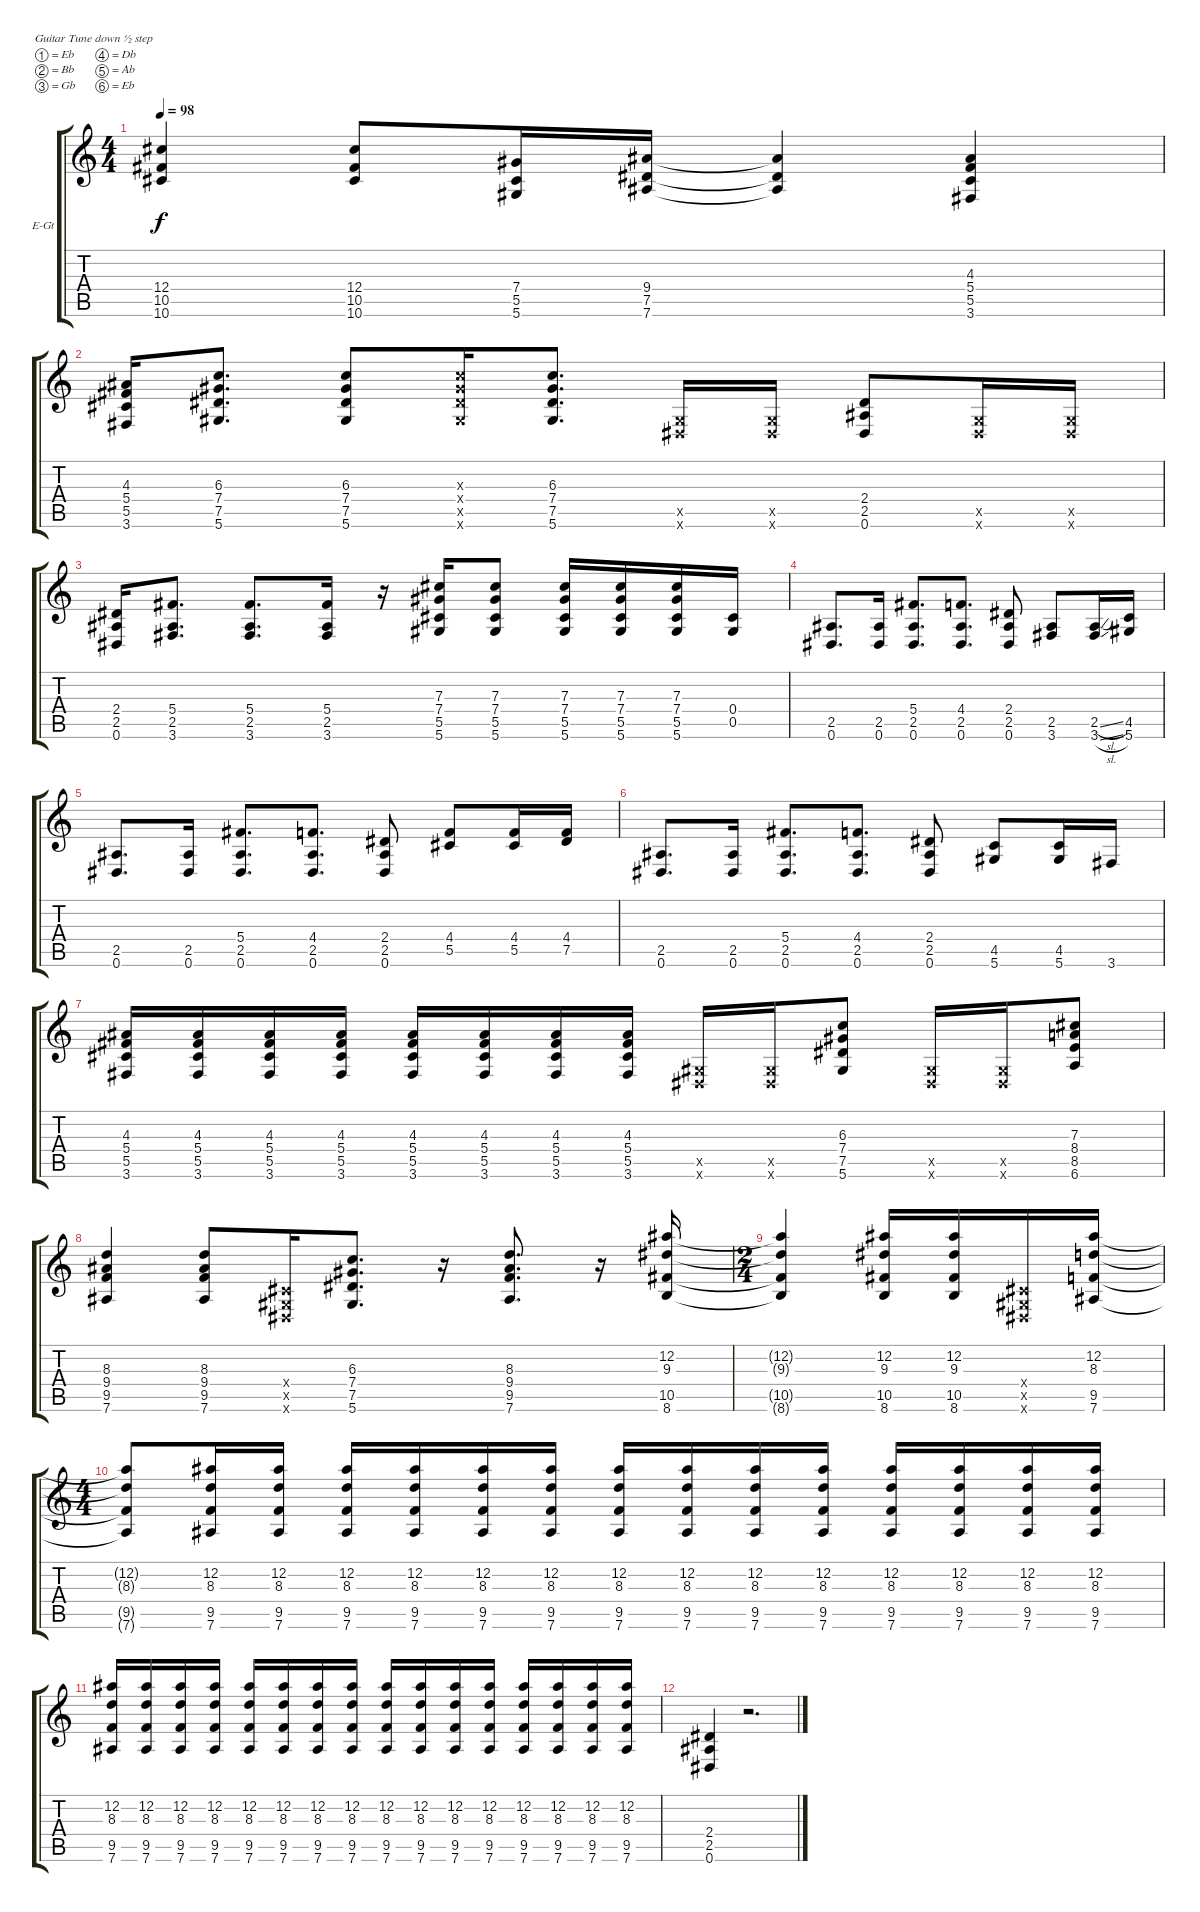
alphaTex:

\bracketExtendMode groupsimilarinstruments
\firstSystemTrackNameOrientation horizontal
\otherSystemsTrackNameOrientation horizontal
\track ("Electric Guitar 1" "E-Gt") {instrument distortionguitar}
\staff {score tabs}
\tuning (Eb4 Bb3 Gb3 Db3 Ab2 Eb2)
\ts (4 4)
\tempo 98
\clef g2
\ks c
(10.6 10.5 12.4).4{dy f} (10.6 10.5 12.4).8 (7.4 5.5 5.6).16 (7.6 7.5 9.4).16 (7.6{t} 7.5{t} 9.4{t}).4 (3.6 5.5 5.4 4.3).4 |
(3.6 5.5 4.3 5.4).16 (5.6 7.5 6.3 7.4).8{d} (5.6 7.5 6.3 7.4).8 (7.5{x} 5.6{x} 7.4{x} 6.3{x}).16 (5.6 7.5 6.3 7.4).8{d} (0.5{x} 0.6{x}).16 (0.6{x} 0.5{x}).16 (0.6 2.5 2.4).8 (0.5{x} 0.6{x}).16 (0.6{x} 0.5{x}).16 |
(0.6 2.5 2.4).16 (3.6 2.5 5.4).8{d} (3.6 2.5 5.4).8{d} (3.6 2.5 5.4).16 r.16 (5.6 5.5 7.4 7.3).16 (5.6 5.5 7.4 7.3).8 (5.6 5.5 7.4 7.3).16 (7.3 7.4 5.5 5.6).16 (5.6 5.5 7.4 7.3).16 (0.5 0.4).16 |
(0.6 2.5).8{d} (0.6 2.5).16 (0.6 2.5 5.4).8{d} (0.6 2.5 4.4).8{d} (0.6 2.5 2.4).8 (3.6 2.5).8 (3.6{sl} 2.5{sl}).16 (5.6 4.5).16 |
(0.6 2.5).8{d} (0.6 2.5).16 (0.6 2.5 5.4).8{d} (0.6 2.5 4.4).8{d} (2.5 2.4 0.6).8 (5.5 4.4).8 (5.5 4.4).16 (7.5 4.4).16 |
(0.6 2.5).8{d} (0.6 2.5).16 (0.6 2.5 5.4).8{d} (0.6 2.5 4.4).8{d} (0.6 2.5 2.4).8 (5.6 4.5).8 (5.6 4.5).16 3.6.16 |
(3.6 5.5 5.4 4.3).16 (3.6 5.5 5.4 4.3).16 (3.6 5.5 5.4 4.3).16 (3.6 5.5 5.4 4.3).16 (3.6 5.5 5.4 4.3).16 (3.6 5.5 5.4 4.3).16 (3.6 5.5 5.4 4.3).16 (3.6 5.5 5.4 4.3).16 (0.6{x} 0.5{x}).16 (0.6{x} 0.5{x}).16 (5.6 7.5 7.4 6.3).8 (0.6{x} 0.5{x}).16 (0.6{x} 0.5{x}).16 (6.6 8.5 8.4 7.3).8 |
(7.6 9.5 9.4 8.3).4 (7.6 9.5 9.4 8.3).8 (0.6{x} 0.5{x} 0.4{x}).16 (5.6 7.5 7.4 6.3).8{d} r.16 (7.6 9.5 9.4 8.3).8{d} r.16 (8.6 10.5 9.3 12.2).16 |
\ts (2 4)
(8.6{t} 10.5{t} 9.3{t} 12.2{t}).4 (8.6 10.5 9.3 12.2).16 (8.6 10.5 9.3 12.2).16 (0.6{x} 0.5{x} 0.4{x}).16 (7.6 9.5 8.3 12.2).16 |
\ts (4 4)
(7.6{t} 9.5{t} 8.3{t} 12.2{t}).8 (7.6 9.5 8.3 12.2).16 (7.6 9.5 8.3 12.2).16 (7.6 9.5 8.3 12.2).16 (7.6 9.5 8.3 12.2).16 (7.6 9.5 8.3 12.2).16 (7.6 9.5 8.3 12.2).16 (7.6 9.5 8.3 12.2).16 (7.6 9.5 8.3 12.2).16 (7.6 9.5 8.3 12.2).16 (7.6 9.5 8.3 12.2).16 (7.6 9.5 8.3 12.2).16 (7.6 9.5 8.3 12.2).16 (7.6 9.5 8.3 12.2).16 (7.6 9.5 8.3 12.2).16 |
(7.6 9.5 8.3 12.2).16 (7.6 9.5 8.3 12.2).16 (7.6 9.5 8.3 12.2).16 (7.6 9.5 8.3 12.2).16 (7.6 9.5 8.3 12.2).16 (7.6 9.5 8.3 12.2).16 (7.6 9.5 8.3 12.2).16 (7.6 9.5 8.3 12.2).16 (7.6 9.5 8.3 12.2).16 (7.6 9.5 8.3 12.2).16 (7.6 9.5 8.3 12.2).16 (7.6 9.5 8.3 12.2).16 (7.6 9.5 8.3 12.2).16 (7.6 9.5 8.3 12.2).16 (7.6 9.5 8.3 12.2).16 (7.6 9.5 8.3 12.2).16 |
(0.6 2.5 2.4).4 r.2{d}
